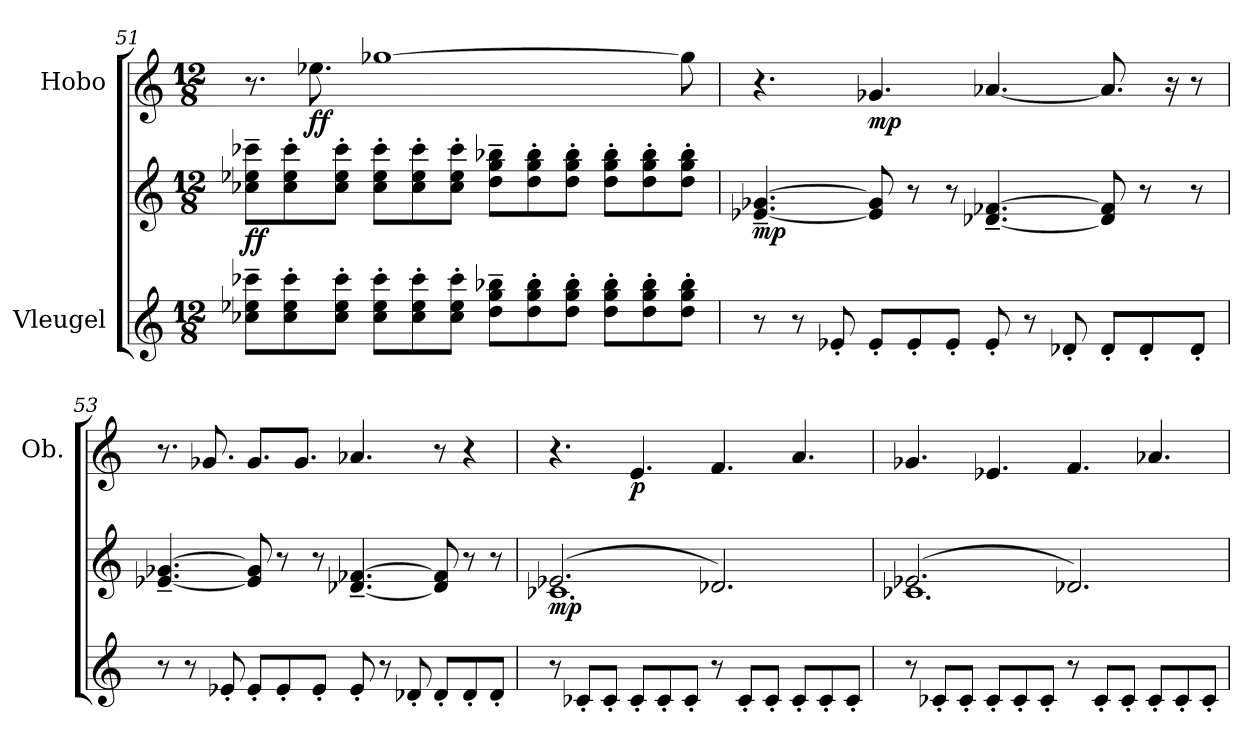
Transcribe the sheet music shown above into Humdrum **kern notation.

**kern	**kern	**dynam	**kern	**dynam
*part2	*part2	*part2	*part1	*part1
*staff3	*staff2	*staff2/3	*staff1	*staff1
*I"Vleugel	*	*	*I"Hobo	*
*	*	*	*I'Ob.	*
*clefG2	*clefG2	*	*clefG2	*
*k[]	*k[]	*	*k[]	*
*M12/8	*M12/8	*	*M12/8	*
=51	=51	=51	=51	=51
!	!	!LO:DY:b	!	!
8cc-X\~ 8ee-X\~ 8ccc-X\~L	8cc-X\~ 8ee-X\~ 8ccc-X\~L	ff	8.r	.
8cc-\' 8ee-\' 8ccc-\'	8cc-\' 8ee-\' 8ccc-\'	.	.	.
!	!	!	!	!LO:DY:b
.	.	.	8.ee-X\	ff
8cc-\' 8ee-\' 8ccc-\'J	8cc-\' 8ee-\' 8ccc-\'J	.	.	.
8cc-\' 8ee-\' 8ccc-\'L	8cc-\' 8ee-\' 8ccc-\'L	.	[1gg-X	.
8cc-\' 8ee-\' 8ccc-\'	8cc-\' 8ee-\' 8ccc-\'	.	.	.
8cc-\' 8ee-\' 8ccc-\'J	8cc-\' 8ee-\' 8ccc-\'J	.	.	.
8dd\~ 8gg\~ 8bb-X\~L	8dd\~ 8gg\~ 8bb-X\~L	.	.	.
8dd\' 8gg\' 8bb-\'	8dd\' 8gg\' 8bb-\'	.	.	.
8dd\' 8gg\' 8bb-\'J	8dd\' 8gg\' 8bb-\'J	.	.	.
8dd\' 8gg\' 8bb-\'L	8dd\' 8gg\' 8bb-\'L	.	.	.
8dd\' 8gg\' 8bb-\'	8dd\' 8gg\' 8bb-\'	.	.	.
8dd\' 8gg\' 8bb-\'J	8dd\' 8gg\' 8bb-\'J	.	8gg-\]	.
!!LO:LB:g=z
=52	=52	=52	=52	=52
!	!	!LO:DY:b	!	!
8r	[4.e-X/~ [4.g-X/~	mp	4.r	.
8r	.	.	.	.
8e-X'/	.	.	.	.
!	!	!	!	!LO:DY:b
8e-'/L	8e-/] 8g-/]	.	4.g-X/	mp
8e-'/	8r	.	.	.
8e-'/J	8r	.	.	.
8e-'/	[4.d-X/~ [4.f-X/~	.	[4.a-X/	.
8r	.	.	.	.
8d-X'/	.	.	.	.
8d-'/L	8d-/] 8f-/]	.	8.a-/]	.
8d-'/	8r	.	.	.
.	.	.	16r	.
8d-'/J	8r	.	8r	.
=53	=53	=53	=53	=53
8r	[4.e-X/~ [4.g-X/~	.	8.r	.
8r	.	.	.	.
.	.	.	8.g-X/	.
8e-X'/	.	.	.	.
8e-'/L	8e-/] 8g-/]	.	8.g-/L	.
8e-'/	8r	.	.	.
.	.	.	8.g-/J	.
8e-'/J	8r	.	.	.
8e-'/	[4.d-X/~ [4.f-X/~	.	4.a-X/	.
8r	.	.	.	.
8d-X'/	.	.	.	.
8d-'/L	8d-/] 8f-/]	.	8r	.
8d-'/	8r	.	4r	.
8d-'/J	8r	.	.	.
!!LO:PB:g=z
=54	=54	=54	=54	=54
*	*	*	*MM96	*
*	*^	*	*	*
!	!	!	!LO:DY:b	!	!
8r	(2.e-X/	1.c-X	mp	4.r	.
8c-X'/L	.	.	.	.	.
8c-'/J	.	.	.	.	.
!	!	!	!	!	!LO:DY:b
8c-'/L	.	.	.	4.e/	p
8c-'/	.	.	.	.	.
8c-'/J	.	.	.	.	.
8r	2.d-X/)	.	.	4.f/	.
8c-'/L	.	.	.	.	.
8c-'/J	.	.	.	.	.
8c-'/L	.	.	.	4.a/	.
8c-'/	.	.	.	.	.
8c-'/J	.	.	.	.	.
=55	=55	=55	=55	=55	=55
8r	(2.e-X/	1.c-X	.	4.g-X/	.
8c-X'/L	.	.	.	.	.
8c-'/J	.	.	.	.	.
8c-'/L	.	.	.	4.e-X/	.
8c-'/	.	.	.	.	.
8c-'/J	.	.	.	.	.
8r	2.d-X/)	.	.	4.f/	.
8c-'/L	.	.	.	.	.
8c-'/J	.	.	.	.	.
8c-'/L	.	.	.	4.a-X/	.
8c-'/	.	.	.	.	.
8c-'/J	.	.	.	.	.
*	*v	*v	*	*	*
=	=	=	=	=
*-	*-	*-	*-	*-
